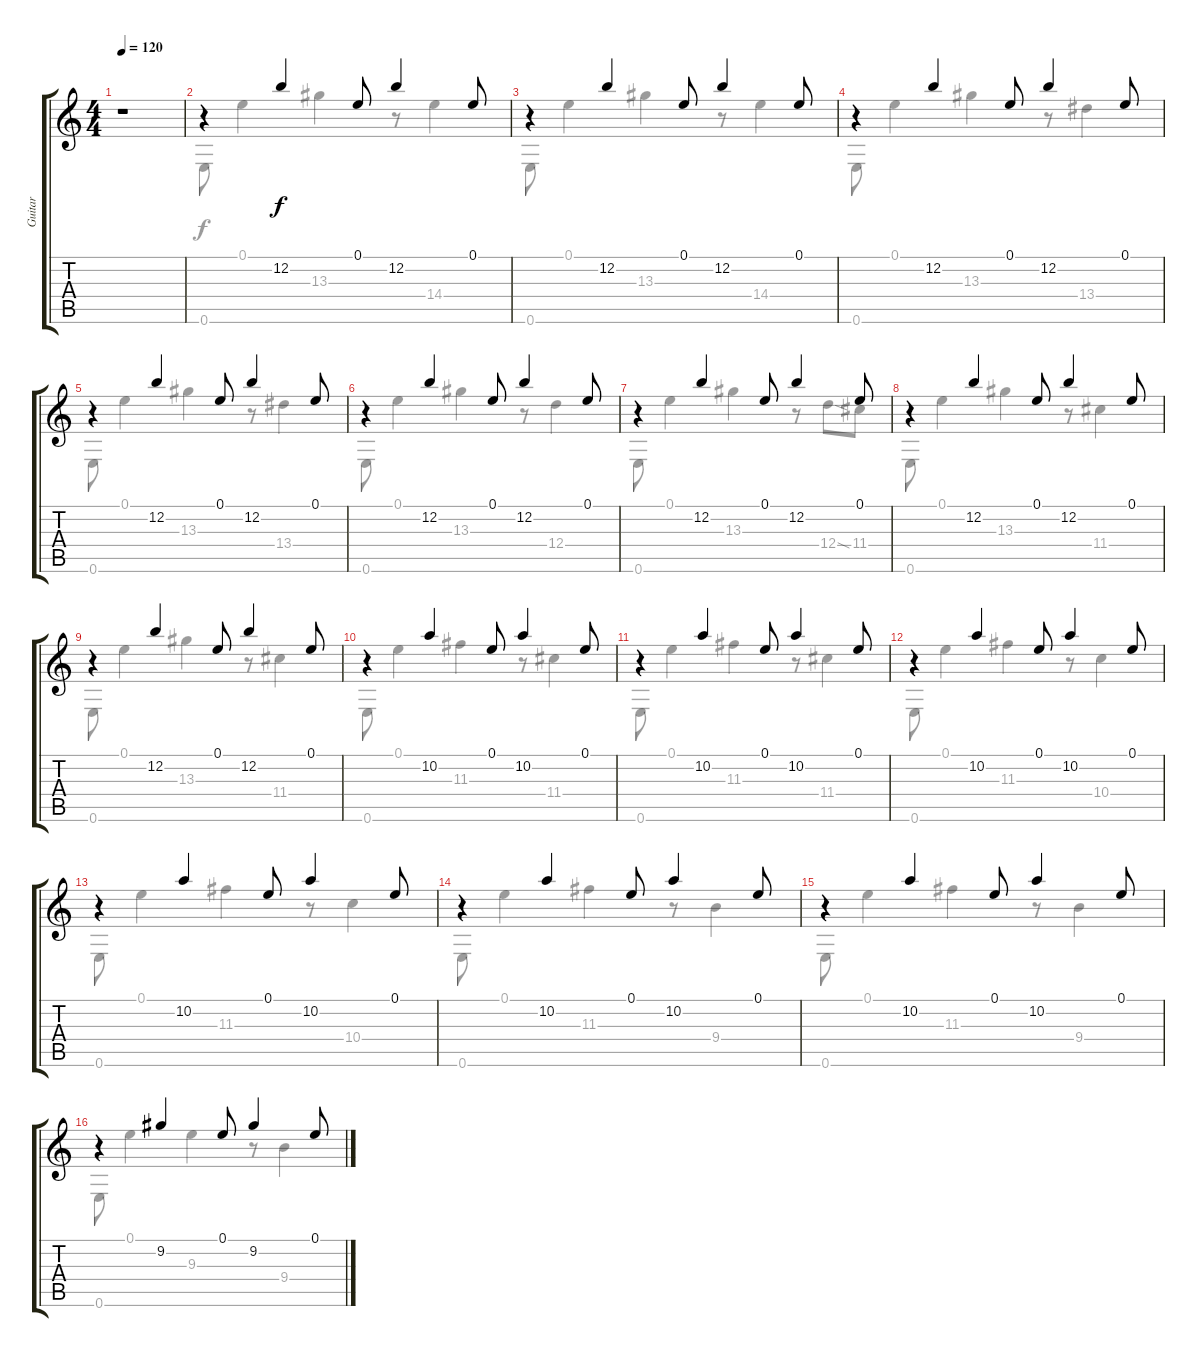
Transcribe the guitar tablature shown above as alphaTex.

\track ("Guitar" "Guitar") {instrument acousticguitarsteel}
\staff {score tabs}
\tuning (E4 B3 G3 D3 A2 E2) {hide}
\voice
\ts (4 4)
\tempo 120
\clef g2
\ks c
r.1{dy f instrument acousticguitarsteel} |
r.4 12.2.4 0.1.8 12.2.4 0.1.8 |
r.4 12.2.4 0.1.8 12.2.4 0.1.8 |
r.4 12.2.4 0.1.8 12.2.4 0.1.8 |
r.4 12.2.4 0.1.8 12.2.4 0.1.8 |
r.4 12.2.4 0.1.8 12.2.4 0.1.8 |
r.4 12.2.4 0.1.8 12.2.4 0.1.8 |
r.4 12.2.4 0.1.8 12.2.4 0.1.8 |
r.4 12.2.4 0.1.8 12.2.4 0.1.8 |
r.4 10.2.4 0.1.8 10.2.4 0.1.8 |
r.4 10.2.4 0.1.8 10.2.4 0.1.8 |
r.4 10.2.4 0.1.8 10.2.4 0.1.8 |
r.4 10.2.4 0.1.8 10.2.4 0.1.8 |
r.4 10.2.4 0.1.8 10.2.4 0.1.8 |
r.4 10.2.4 0.1.8 10.2.4 0.1.8 |
r.4 9.2.4 0.1.8 9.2.4 0.1.8
\voice
\clef g2
\ottava regular
\simile none
\ks c
|
0.6.8 0.1.4 13.3.4 r.8 14.4.4 |
0.6.8 0.1.4 13.3.4 r.8 14.4.4 |
0.6.8 0.1.4 13.3.4 r.8 13.4.4 |
0.6.8 0.1.4 13.3.4 r.8 13.4.4 |
0.6.8 0.1.4 13.3.4 r.8 12.4.4 |
0.6.8 0.1.4 13.3.4 r.8 12.4{sod}.8 11.4.8 |
0.6.8 0.1.4 13.3.4 r.8 11.4.4 |
0.6.8 0.1.4 13.3.4 r.8 11.4.4 |
0.6.8 0.1.4 11.3.4 r.8 11.4.4 |
0.6.8 0.1.4 11.3.4 r.8 11.4.4 |
0.6.8 0.1.4 11.3.4 r.8 10.4.4 |
0.6.8 0.1.4 11.3.4 r.8 10.4.4 |
0.6.8 0.1.4 11.3.4 r.8 9.4.4 |
0.6.8 0.1.4 11.3.4 r.8 9.4.4 |
0.6.8 0.1.4 9.3.4 r.8 9.4.4
